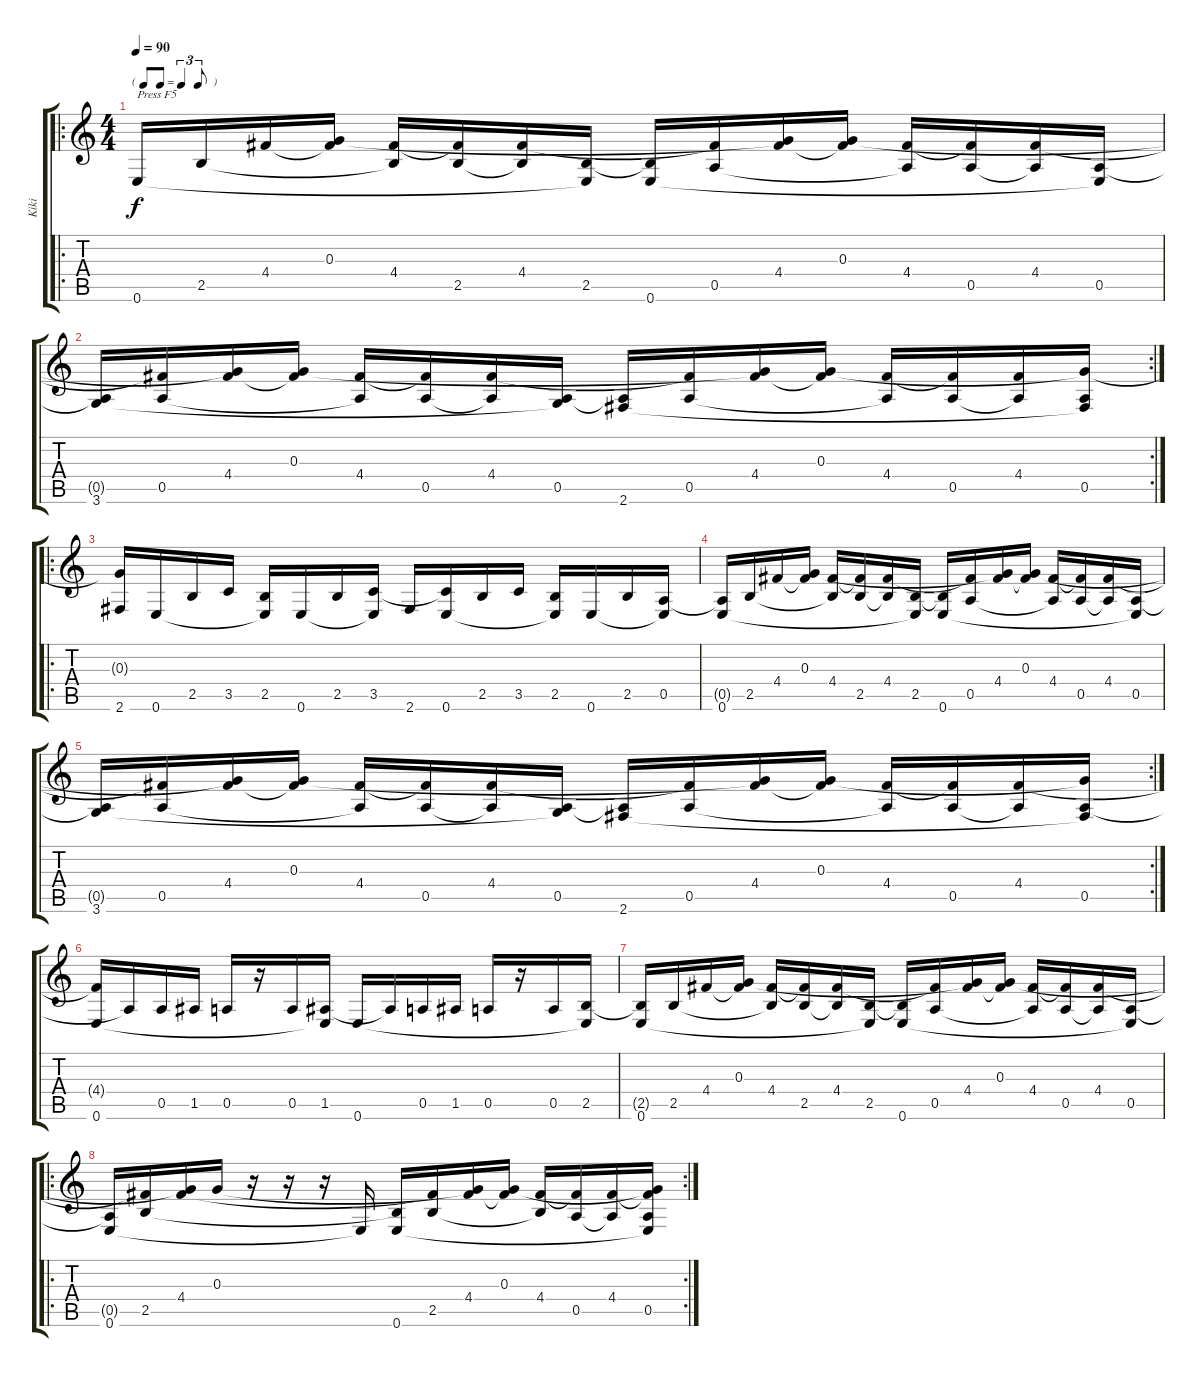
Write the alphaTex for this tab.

\track ("Kiki" "Kiki") {instrument acousticguitarnylon}
\staff {score tabs}
\tuning (E4 B3 G3 D3 A2 E2) {hide}
\ro
\ts (4 4)
\tf triplet8th
\tempo 90
\clef g2
\ks c
0.6.16{txt "Press F5" dy f instrument acousticguitarnylon} 2.5.16 4.4.16 (0.3 4.4{t}).16 (4.4 2.5{t}).16 (4.4{t} 2.5).16 (4.4 2.5{t}).16 (2.5 0.6{t}).16 (2.5{t} 0.6).16 (4.4{t} 0.5).16 (0.3{t} 4.4).16 (0.3 4.4{t}).16 (4.4 0.5{t}).16 (4.4{t} 0.5).16 (4.4 0.5{t}).16 (0.5 0.6{t}).16 |
\rc 2
(0.5{t} 3.6).16 (4.4{t} 0.5).16 (0.3{t} 4.4).16 (0.3 4.4{t}).16 (4.4 0.5{t}).16 (4.4{t} 0.5).16 (4.4 0.5{t}).16 (0.5 3.6{t}).16 (0.5{t} 2.6).16 (4.4{t} 0.5).16 (0.3{t} 4.4).16 (0.3 4.4{t}).16 (4.4 0.5{t}).16 (4.4{t} 0.5).16 (4.4 0.5{t}).16 (0.3{t} 0.5 2.6{t}).16 |
\ro
(0.3{t} 2.6).16 0.6.16 2.5.16 3.5.16 (2.5 0.6{t}).16 0.6.16 2.5.16 (3.5 0.6{t}).16 2.6.16 (3.5{t} 0.6).16 2.5.16 3.5.16 (2.5 0.6{t}).16 0.6.16 2.5.16 (0.5 0.6{t}).16 |
(0.5{t} 0.6).16 2.5.16 4.4.16 (0.3 4.4{t}).16 (4.4 2.5{t}).16 (4.4{t} 2.5).16 (4.4 2.5{t}).16 (2.5 0.6{t}).16 (2.5{t} 0.6).16 (4.4{t} 0.5).16 (0.3{t} 4.4).16 (0.3 4.4{t}).16 (4.4 0.5{t}).16 (4.4{t} 0.5).16 (4.4 0.5{t}).16 (0.5 0.6{t}).16 |
\rc 2
(0.5{t} 3.6).16 (4.4{t} 0.5).16 (0.3{t} 4.4).16 (0.3 4.4{t}).16 (4.4 0.5{t}).16 (4.4{t} 0.5).16 (4.4 0.5{t}).16 (0.5 3.6{t}).16 (0.5{t} 2.6).16 (4.4{t} 0.5).16 (0.3{t} 4.4).16 (0.3 4.4{t}).16 (4.4 0.5{t}).16 (4.4{t} 0.5).16 (4.4 0.5{t}).16 (0.3{t} 0.5 2.6{t}).16 |
(4.4{t} 0.6).16 0.5{t}.16 0.5.16 1.5.16 0.5.16 r.16 0.5.16 (1.5 0.6{t}).16 0.6.16 1.5{t}.16 0.5.16 1.5.16 0.5.16 r.16 0.5.16 (2.5 0.6{t}).16 |
(2.5{t} 0.6).16 2.5.16 4.4.16 (0.3 4.4{t}).16 (4.4 2.5{t}).16 (4.4{t} 2.5).16 (4.4 2.5{t}).16 (2.5 0.6{t}).16 (2.5{t} 0.6).16 (4.4{t} 0.5).16 (0.3{t} 4.4).16 (0.3 4.4{t}).16 (4.4 0.5{t}).16 (4.4{t} 0.5).16 (4.4 0.5{t}).16 (0.5 0.6{t}).16 |
\ro
\rc 2
(0.5{t} 0.6).16 (4.4{t} 2.5).16 (0.3{t} 4.4).16 0.3.16 r.16 r.16 r.16 0.6{t}.16 (2.5{t} 0.6).16 (4.4{t} 2.5).16 (0.3{t} 4.4).16 (0.3 4.4{t}).16 (4.4 2.5{t}).16 (4.4{t} 0.5).16 (4.4 0.5{t}).16 (0.3{t} 4.4{t} 0.5 0.6{t}).16
